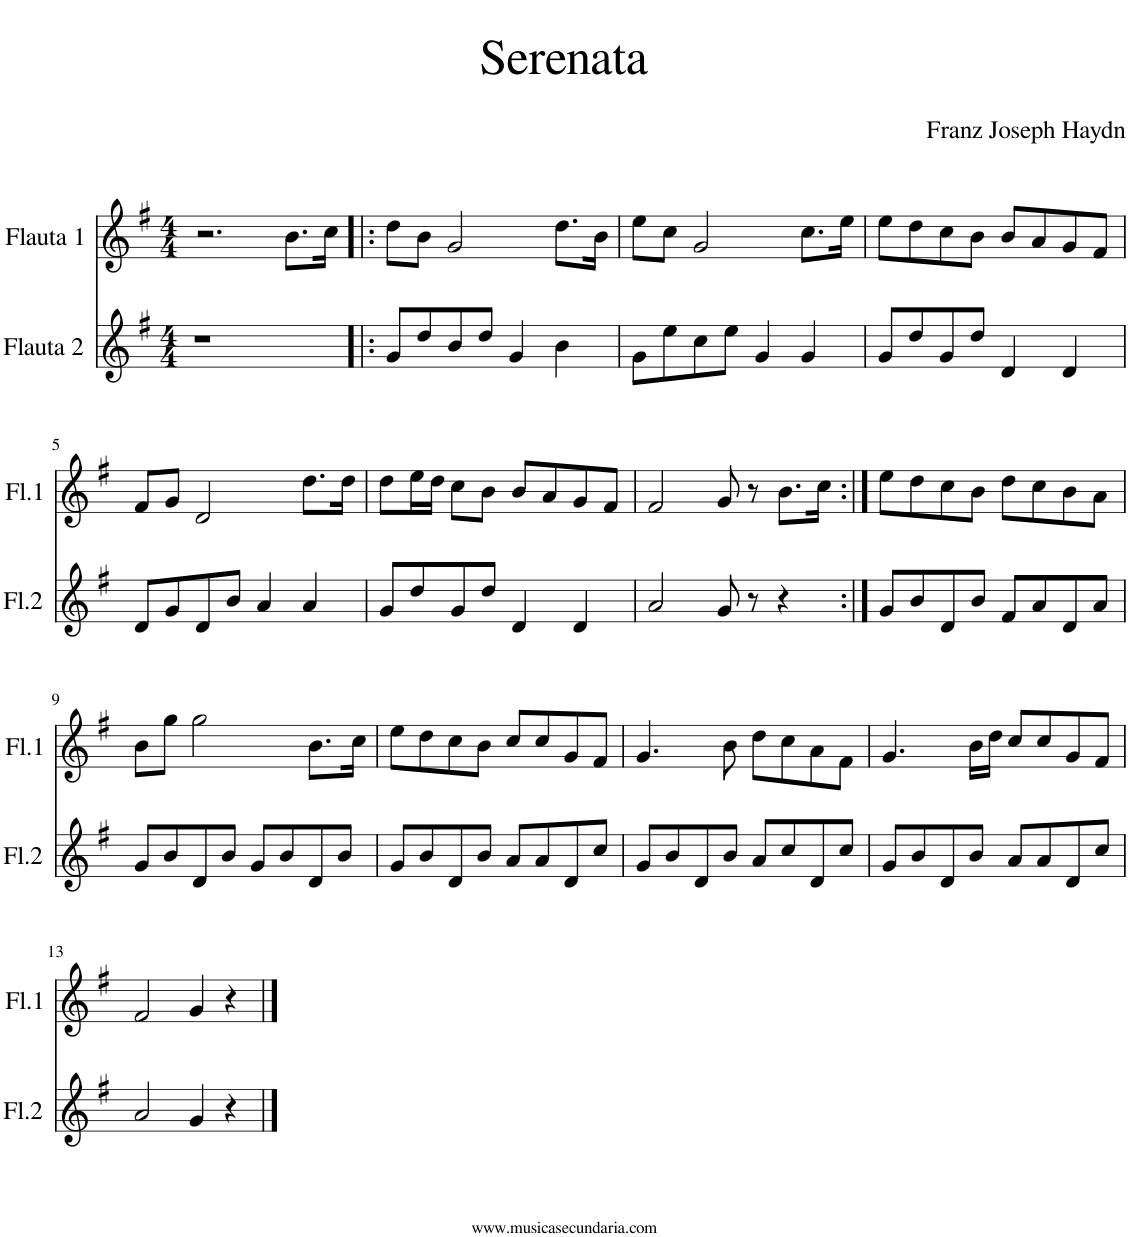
**kern	**kern
*part2	*part1
*staff2	*staff1
*I"Flauta 2	*I"Flauta 1
*I'Fl.2	*I'Fl.1
*clefG2	*clefG2
*k[f#]	*k[f#]
*M4/4	*M4/4
=1	=1
1r	2.r
.	8.b\L
.	16cc\Jk
=2!|:	=2!|:
8g/L	8dd\L
8dd/	8b\J
8b/	2g/
8dd/J	.
4g/	.
4b\	8.dd\L
.	16b\Jk
=3	=3
8g\L	8ee\L
8ee\	8cc\J
8cc\	2g/
8ee\J	.
4g/	.
4g/	8.cc\L
.	16ee\Jk
=4	=4
8g/L	8ee\L
8dd/	8dd\
8g/	8cc\
8dd/J	8b\J
4d/	8b/L
.	8a/
4d/	8g/
.	8f#/J
!!LO:LB:g=z
=5	=5
8d/L	8f#/L
8g/	8g/J
8d/	2d/
8b/J	.
4a/	.
4a/	8.dd\L
.	16dd\Jk
=6	=6
8g/L	8dd\L
8dd/	16ee\L
.	16dd\JJ
8g/	8cc\L
8dd/J	8b\J
4d/	8b/L
.	8a/
4d/	8g/
.	8f#/J
=7	=7
2a/	2f#/
8g/	8g/
8r	8r
4r	8.b\L
.	16cc\Jk
=8:|!	=8:|!
8g/L	8ee\L
8b/	8dd\
8d/	8cc\
8b/J	8b\J
8f#/L	8dd\L
8a/	8cc\
8d/	8b\
8a/J	8a\J
!!LO:LB:g=z
=9	=9
8g/L	8b\L
8b/	8gg\J
8d/	2gg\
8b/J	.
8g/L	.
8b/	.
8d/	8.b\L
8b/J	.
.	16cc\Jk
=10	=10
8g/L	8ee\L
8b/	8dd\
8d/	8cc\
8b/J	8b\J
8a/L	8cc/L
8a/	8cc/
8d/	8g/
8cc/J	8f#/J
=11	=11
8g/L	4.g/
8b/	.
8d/	.
8b/J	8b\
8a/L	8dd\L
8cc/	8cc\
8d/	8a\
8cc/J	8f#\J
=12	=12
8g/L	4.g/
8b/	.
8d/	.
8b/J	16b\LL
.	16dd\JJ
8a/L	8cc/L
8a/	8cc/
8d/	8g/
8cc/J	8f#/J
!!LO:LB:g=z
=13	=13
2a/	2f#/
4g/	4g/
4r	4r
==	==
*-	*-
